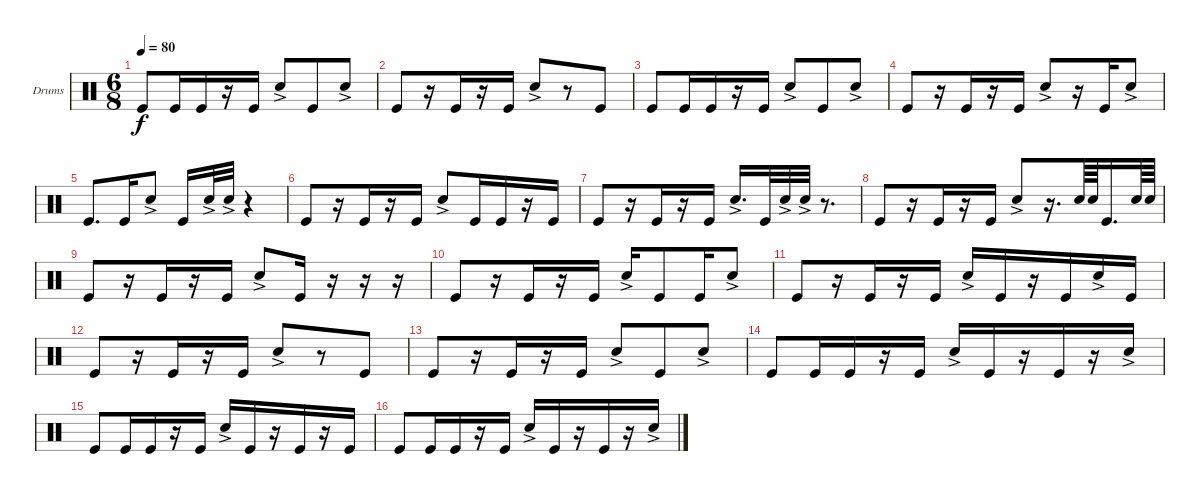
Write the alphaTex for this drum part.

\defaultSystemsLayout 4
\bracketExtendMode groupsimilarinstruments
\firstSystemTrackNameOrientation horizontal
\otherSystemsTrackNameOrientation horizontal
\track ("F&S" "Drums") {instrument percussion}
\staff {score}
\articulation defaults
\ts (6 8)
\tempo 80
\clef neutral
\scale
0.333333
\ks c "Kick (hit)".8{dy f} "Kick (hit)".16 "Kick (hit)".16
r.16 "Kick (hit)".16 "Snare (hit) 2"{ac}.8 "Kick (hit)".8 "Snare (hit) 2"{ac}.8 |
\scale
0.333333 "Kick (hit)".8 r.16 "Kick (hit)".16 r.16 "Kick (hit)".16 "Snare (hit) 2"{ac}.8 r.8 "Kick (hit)".8 |
\scale
0.333333 "Kick (hit)".8 "Kick (hit)".16 "Kick (hit)".16 r.16 "Kick (hit)".16 "Snare (hit) 2"{ac}.8 "Kick (hit)".8 "Snare (hit) 2"{ac}.8 |
\scale
0.333333 "Kick (hit)".8 r.16 "Kick (hit)".16 r.16 "Kick (hit)".16 "Snare (hit) 2"{ac}.8 r.16 "Kick (hit)".16 "Snare (hit) 2"{ac}.8 |
\scale
0.333333 "Kick (hit)".8{d} "Kick (hit)".16 "Snare (hit) 2"{ac}.8 "Kick (hit)".16 "Snare (hit) 2"{ac}.32 "Snare (hit) 2"{ac}.32 r.4 |
\scale
0.333333 "Kick (hit)".8 r.16 "Kick (hit)".16 r.16 "Kick (hit)".16 "Snare (hit) 2"{ac}.8 "Kick (hit)".16 "Kick (hit)".16 r.16 "Kick (hit)".16 |
\scale
0.333333 "Kick (hit)".8 r.16 "Kick (hit)".16 r.16 "Kick (hit)".16 "Snare (hit) 2"{ac}.16{d} "Kick (hit)".32 "Snare (hit) 2"{ac}.32 "Snare (hit) 2"{ac}.32 r.8{d} |
\scale
0.333333 "Kick (hit)".8 r.16 "Kick (hit)".16 r.16 "Kick (hit)".16 "Snare (hit) 2"{ac}.8 r.16{d} "Snare (hit) 2".64 "Snare (hit) 2".64 "Kick (hit)".16{d} "Snare (hit) 2".64 "Snare (hit) 2".64 |
\scale
0.333333 "Kick (hit)".8 r.16 "Kick (hit)".16 r.16 "Kick (hit)".16 "Snare (hit) 2"{ac}.8 "Kick (hit)".16 r.16 r.16 r.16 |
\scale
0.333333 "Kick (hit)".8 r.16 "Kick (hit)".16 r.16 "Kick (hit)".16 "Snare (hit) 2"{ac}.16 "Kick (hit)".8 "Kick (hit)".16 "Snare (hit) 2"{ac}.8 |
\scale
0.333333 "Kick (hit)".8 r.16 "Kick (hit)".16 r.16 "Kick (hit)".16 "Snare (hit) 2"{ac}.16 "Kick (hit)".16 r.16 "Kick (hit)".16 "Snare (hit) 2"{ac}.16 "Kick (hit)".16 |
\scale
0.333333 "Kick (hit)".8 r.16 "Kick (hit)".16 r.16 "Kick (hit)".16 "Snare (hit) 2"{ac}.8 r.8 "Kick (hit)".8 |
\scale
0.333333 "Kick (hit)".8 r.16 "Kick (hit)".16 r.16 "Kick (hit)".16 "Snare (hit) 2"{ac}.8 "Kick (hit)".8 "Snare (hit) 2"{ac}.8 |
\scale
0.333333 "Kick (hit)".8 "Kick (hit)".16 "Kick (hit)".16 r.16 "Kick (hit)".16 "Snare (hit) 2"{ac}.16 "Kick (hit)".16 r.16 "Kick (hit)".16 r.16 "Snare (hit) 2"{ac}.16 |
\scale
0.333333 "Kick (hit)".8 "Kick (hit)".16 "Kick (hit)".16 r.16 "Kick (hit)".16 "Snare (hit) 2"{ac}.16 "Kick (hit)".16 r.16 "Kick (hit)".16 r.16 "Kick (hit)".16 |
\scale
0.333333 "Kick (hit)".8 "Kick (hit)".16 "Kick (hit)".16 r.16 "Kick (hit)".16 "Snare (hit) 2"{ac}.16 "Kick (hit)".16 r.16 "Kick (hit)".16 r.16 "Snare (hit) 2"{ac}.16
